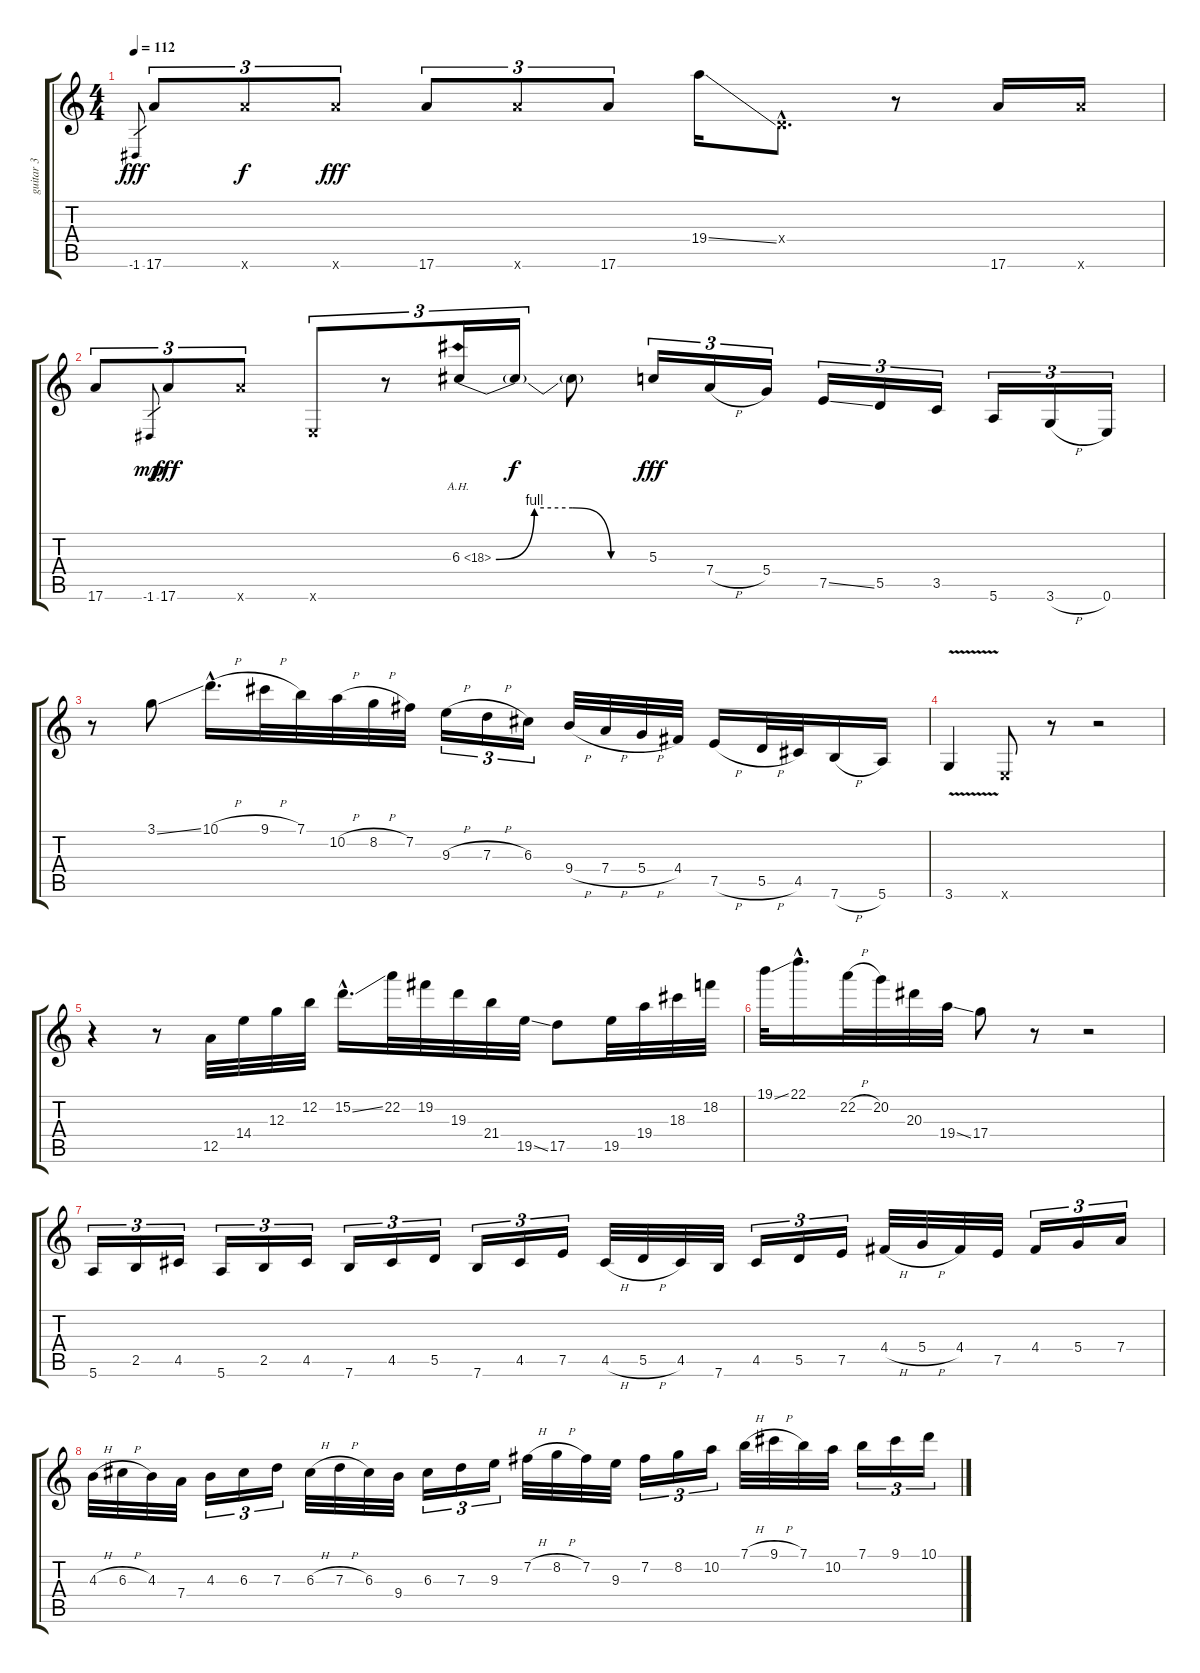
\track ("guitar 3" "guitar 3") {instrument distortionguitar}
\staff {score tabs}
\tuning (E4 B3 G3 D3 A2 E2) {hide}
\ts (4 4)
\tempo 112
\clef g2
\ks c
-1.6.8{gr dy fff} 17.6.8{tu (3 2)} 17.6{x}.8{tu (3 2) dy f} 17.6{x}.8{tu (3 2) dy fff} 17.6.8{tu (3 2)} 17.6{x}.8{tu (3 2)} 17.6.8{tu (3 2)} 19.4{ss}.16 0.4{hac x}.8{d} r.8 17.6.16 17.6{x}.16 |
17.6.8{tu (3 2)} -1.6.8{gr dy mp} 17.6.8{tu (3 2) dy fff} 17.6{x}.8{tu (3 2)} 0.6{x}.8{tu (3 2)} r.8{tu (3 2)} 6.3{be (custom 0 0 15 4 30 4 45 0 60 0) ah 12}.16{tu (3 2)} 6.3{t}.16{tu (3 2) dy f} 6.3{t}.8 5.3.16{tu (3 2) dy fff} 7.4{h}.16{tu (3 2)} 5.4.16{tu (3 2)} 7.5{ss}.16{tu (3 2)} 5.5.16{tu (3 2)} 3.5.16{tu (3 2)} 5.6.16{tu (3 2)} 3.6{h}.16{tu (3 2)} 0.6.16{tu (3 2)} |
r.8 3.1{ss}.8 10.1{h hac}.16{d} 9.1{h}.32 7.1.32 10.2{h}.32 8.2{h}.32 7.2.32 9.3{h}.16{tu (3 2)} 7.3{h}.16{tu (3 2)} 6.3.16{tu (3 2)} 9.4{h}.32 7.4{h}.32 5.4{h}.32 4.4.32 7.5{h}.16 5.5{h}.32 4.5.32 7.6{h}.16 5.6.16 |
3.6{v}.4 0.6{x}.8 r.8 r.2 |
r.4 r.8 12.5.32 14.4.32 12.3.32 12.2.32 15.2{ss hac}.16{d} 22.2.32 19.2.32 19.3.32 21.4.32 19.5{ss}.32 17.5.8 19.5.32 19.4.32 18.3.32 18.2.32 |
19.1{ss}.32 22.1{hac}.16{d} 22.2{h}.32 20.2.32 20.3.32 19.4{ss}.32 17.4.8 r.8 r.2 |
5.6.16{tu (3 2)} 2.5.16{tu (3 2)} 4.5.16{tu (3 2)} 5.6.16{tu (3 2)} 2.5.16{tu (3 2)} 4.5.16{tu (3 2)} 7.6.16{tu (3 2)} 4.5.16{tu (3 2)} 5.5.16{tu (3 2)} 7.6.16{tu (3 2)} 4.5.16{tu (3 2)} 7.5.16{tu (3 2)} 4.5{h}.32 5.5{h}.32 4.5.32 7.6.32 4.5.16{tu (3 2)} 5.5.16{tu (3 2)} 7.5.16{tu (3 2)} 4.4{h}.32 5.4{h}.32 4.4.32 7.5.32 4.4.16{tu (3 2)} 5.4.16{tu (3 2)} 7.4.16{tu (3 2)} |
4.3{h}.32 6.3{h}.32 4.3.32 7.4.32 4.3.16{tu (3 2)} 6.3.16{tu (3 2)} 7.3.16{tu (3 2)} 6.3{h}.32 7.3{h}.32 6.3.32 9.4.32 6.3.16{tu (3 2)} 7.3.16{tu (3 2)} 9.3.16{tu (3 2)} 7.2{h}.32 8.2{h}.32 7.2.32 9.3.32 7.2.16{tu (3 2)} 8.2.16{tu (3 2)} 10.2.16{tu (3 2)} 7.1{h}.32 9.1{h}.32 7.1.32 10.2.32 7.1.16{tu (3 2)} 9.1.16{tu (3 2)} 10.1.16{tu (3 2)}
